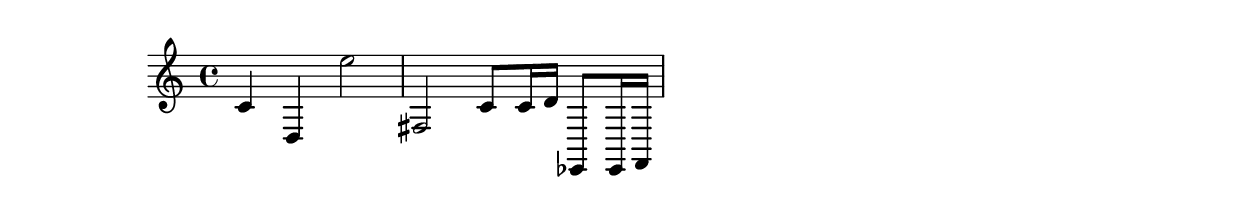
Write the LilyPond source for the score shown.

\version "2.18.2"

"//music" = \relative c {
  << \new Voice = "voice1" {
    c'4 d, e''2 fis,,
    c'8 c16 d ees,,8 ees16 f
  } >>
}

\book {
  \header {
  }

  \bookpart { 
    \score {
      <<
      \new Staff = Staff \with { }
      \context Staff = Staff {
        \"//music"
      }
      >>
    }
  }
}
